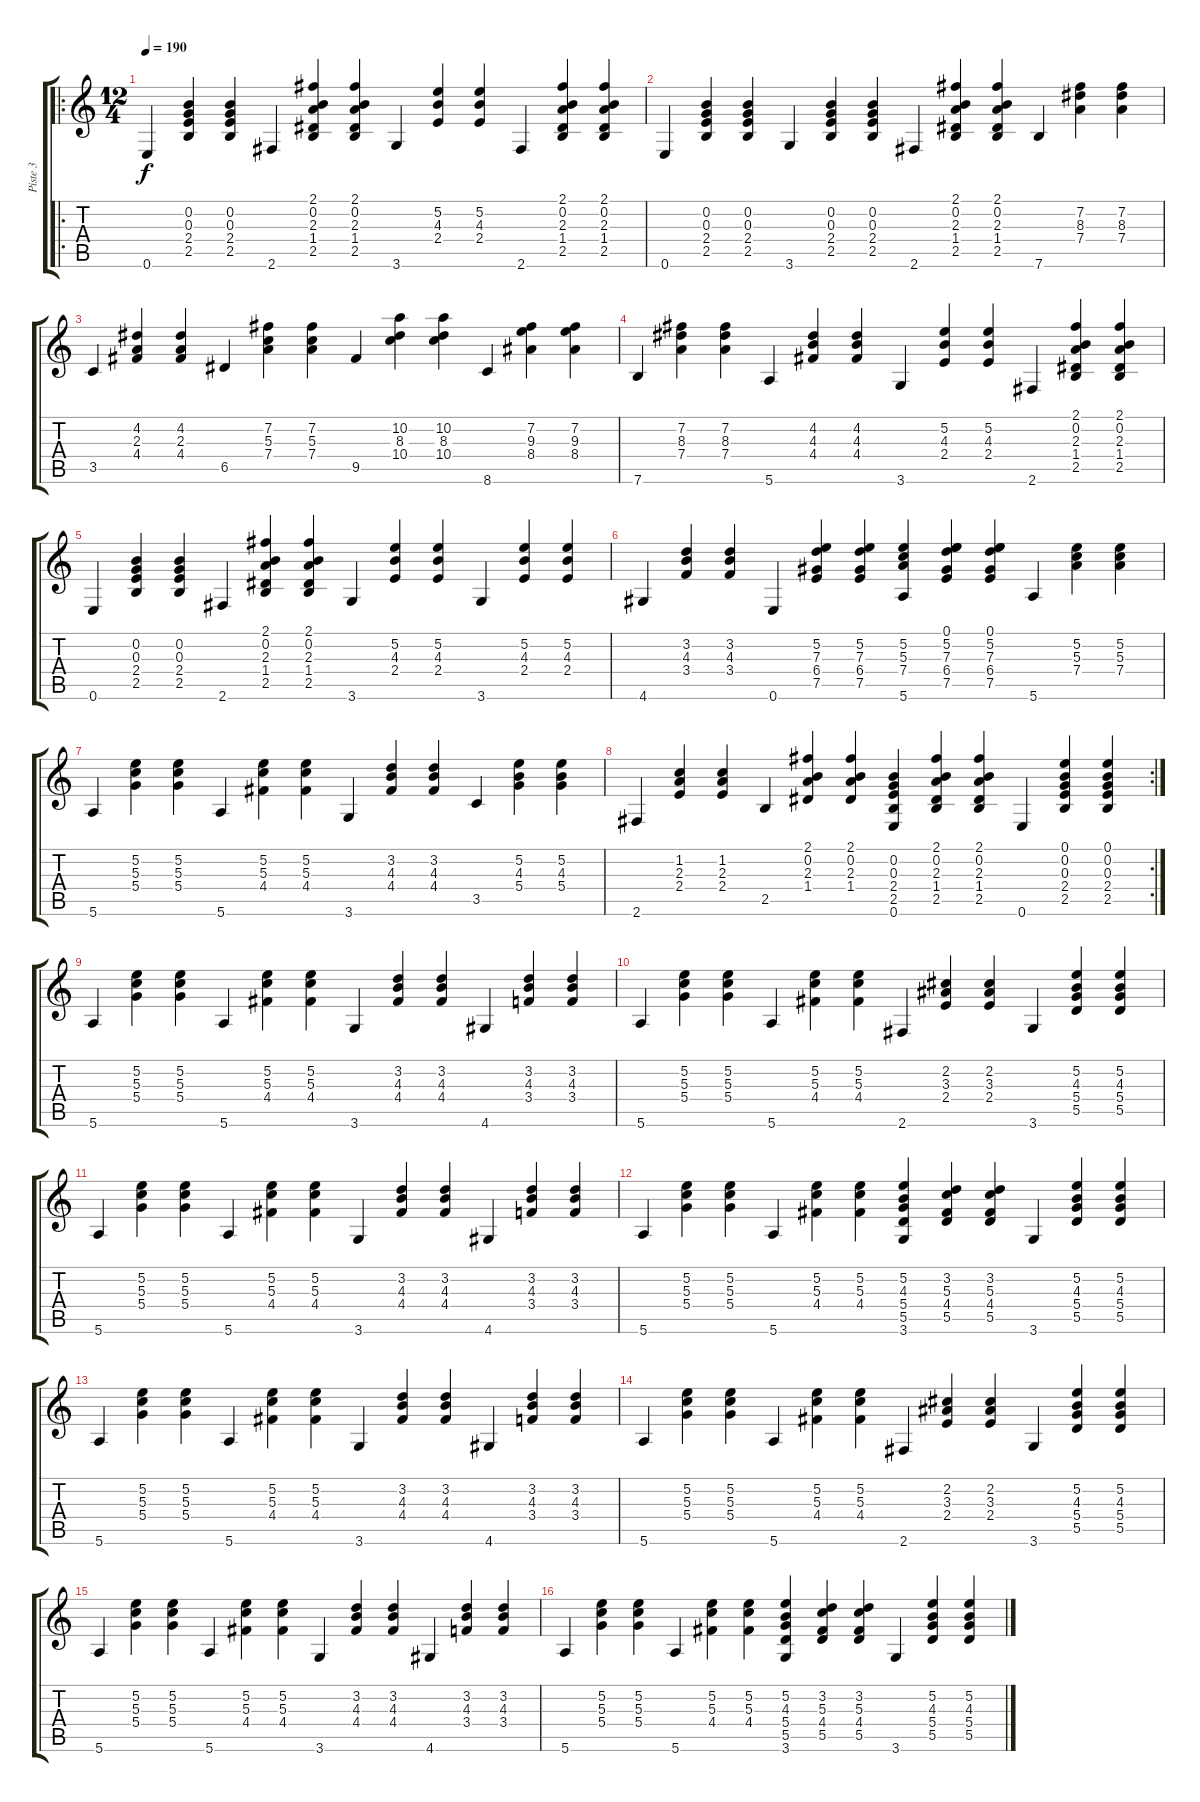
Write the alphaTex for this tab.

\track ("Piste 3" "Piste 3") {instrument acousticguitarnylon}
\staff {score tabs}
\tuning (E4 B3 G3 D3 A2 E2) {hide}
\ro
\ts (12 4)
\tempo 190
\clef g2
\ks c
0.6.4{dy f instrument acousticguitarnylon} (0.2 0.3 2.4 2.5).4 (0.2 0.3 2.4 2.5).4 2.6.4 (2.1 0.2 2.3 1.4 2.5).4 (2.1 0.2 2.3 1.4 2.5).4 3.6.4 (5.2 4.3 2.4).4 (5.2 4.3 2.4).4 2.6.4 (2.1 0.2 2.3 1.4 2.5).4 (2.1 0.2 2.3 1.4 2.5).4 |
0.6.4 (0.2 0.3 2.4 2.5).4 (0.2 0.3 2.4 2.5).4 3.6.4 (0.2 0.3 2.4 2.5).4 (0.2 0.3 2.4 2.5).4 2.6.4 (2.1 0.2 2.3 1.4 2.5).4 (2.1 0.2 2.3 1.4 2.5).4 7.6.4 (7.2 8.3 7.4).4 (7.2 8.3 7.4).4 |
3.5.4 (4.2 2.3 4.4).4 (4.2 2.3 4.4).4 6.5.4 (7.2 5.3 7.4).4 (7.2 5.3 7.4).4 9.5.4 (10.2 8.3 10.4).4 (10.2 8.3 10.4).4 8.6.4 (7.2 9.3 8.4).4 (7.2 9.3 8.4).4 |
7.6.4 (7.2 8.3 7.4).4 (7.2 8.3 7.4).4 5.6.4 (4.2 4.3 4.4).4 (4.2 4.3 4.4).4 3.6.4 (5.2 4.3 2.4).4 (5.2 4.3 2.4).4 2.6.4 (2.1 0.2 2.3 1.4 2.5).4 (2.1 0.2 2.3 1.4 2.5).4 |
0.6.4 (0.2 0.3 2.4 2.5).4 (0.2 0.3 2.4 2.5).4 2.6.4 (2.1 0.2 2.3 1.4 2.5).4 (2.1 0.2 2.3 1.4 2.5).4 3.6.4 (5.2 4.3 2.4).4 (5.2 4.3 2.4).4 3.6.4 (5.2 4.3 2.4).4 (5.2 4.3 2.4).4 |
4.6.4 (3.2 4.3 3.4).4 (3.2 4.3 3.4).4 0.6.4 (5.2 7.3 6.4 7.5).4 (5.2 7.3 6.4 7.5).4 (5.2 5.3 7.4 5.6).4 (0.1 5.2 7.3 6.4 7.5).4 (0.1 5.2 7.3 6.4 7.5).4 5.6.4 (5.2 5.3 7.4).4 (5.2 5.3 7.4).4 |
5.6.4 (5.2 5.3 5.4).4 (5.2 5.3 5.4).4 5.6.4 (5.2 5.3 4.4).4 (5.2 5.3 4.4).4 3.6.4 (3.2 4.3 4.4).4 (3.2 4.3 4.4).4 3.5.4 (5.2 4.3 5.4).4 (5.2 4.3 5.4).4 |
\rc 2
2.6.4 (1.2 2.3 2.4).4 (1.2 2.3 2.4).4 2.5.4 (2.1 0.2 2.3 1.4).4 (2.1 0.2 2.3 1.4).4 (0.2 0.3 2.4 2.5 0.6).4 (2.1 0.2 2.3 1.4 2.5).4 (2.1 0.2 2.3 1.4 2.5).4 0.6.4 (0.1 0.2 0.3 2.4 2.5).4 (0.1 0.2 0.3 2.4 2.5).4 |
5.6.4 (5.2 5.3 5.4).4 (5.2 5.3 5.4).4 5.6.4 (5.2 5.3 4.4).4 (5.2 5.3 4.4).4 3.6.4 (3.2 4.3 4.4).4 (3.2 4.3 4.4).4 4.6.4 (3.2 4.3 3.4).4 (3.2 4.3 3.4).4 |
5.6.4 (5.2 5.3 5.4).4 (5.2 5.3 5.4).4 5.6.4 (5.2 5.3 4.4).4 (5.2 5.3 4.4).4 2.6.4 (2.2 3.3 2.4).4 (2.2 3.3 2.4).4 3.6.4 (5.2 4.3 5.4 5.5).4 (5.2 4.3 5.4 5.5).4 |
5.6.4 (5.2 5.3 5.4).4 (5.2 5.3 5.4).4 5.6.4 (5.2 5.3 4.4).4 (5.2 5.3 4.4).4 3.6.4 (3.2 4.3 4.4).4 (3.2 4.3 4.4).4 4.6.4 (3.2 4.3 3.4).4 (3.2 4.3 3.4).4 |
5.6.4 (5.2 5.3 5.4).4 (5.2 5.3 5.4).4 5.6.4 (5.2 5.3 4.4).4 (5.2 5.3 4.4).4 (5.2 4.3 5.4 5.5 3.6).4 (3.2 5.3 4.4 5.5).4 (3.2 5.3 4.4 5.5).4 3.6.4 (5.2 4.3 5.4 5.5).4 (5.2 4.3 5.4 5.5).4 |
5.6.4 (5.2 5.3 5.4).4 (5.2 5.3 5.4).4 5.6.4 (5.2 5.3 4.4).4 (5.2 5.3 4.4).4 3.6.4 (3.2 4.3 4.4).4 (3.2 4.3 4.4).4 4.6.4 (3.2 4.3 3.4).4 (3.2 4.3 3.4).4 |
5.6.4 (5.2 5.3 5.4).4 (5.2 5.3 5.4).4 5.6.4 (5.2 5.3 4.4).4 (5.2 5.3 4.4).4 2.6.4 (2.2 3.3 2.4).4 (2.2 3.3 2.4).4 3.6.4 (5.2 4.3 5.4 5.5).4 (5.2 4.3 5.4 5.5).4 |
5.6.4 (5.2 5.3 5.4).4 (5.2 5.3 5.4).4 5.6.4 (5.2 5.3 4.4).4 (5.2 5.3 4.4).4 3.6.4 (3.2 4.3 4.4).4 (3.2 4.3 4.4).4 4.6.4 (3.2 4.3 3.4).4 (3.2 4.3 3.4).4 |
5.6.4 (5.2 5.3 5.4).4 (5.2 5.3 5.4).4 5.6.4 (5.2 5.3 4.4).4 (5.2 5.3 4.4).4 (5.2 4.3 5.4 5.5 3.6).4 (3.2 5.3 4.4 5.5).4 (3.2 5.3 4.4 5.5).4 3.6.4 (5.2 4.3 5.4 5.5).4 (5.2 4.3 5.4 5.5).4
